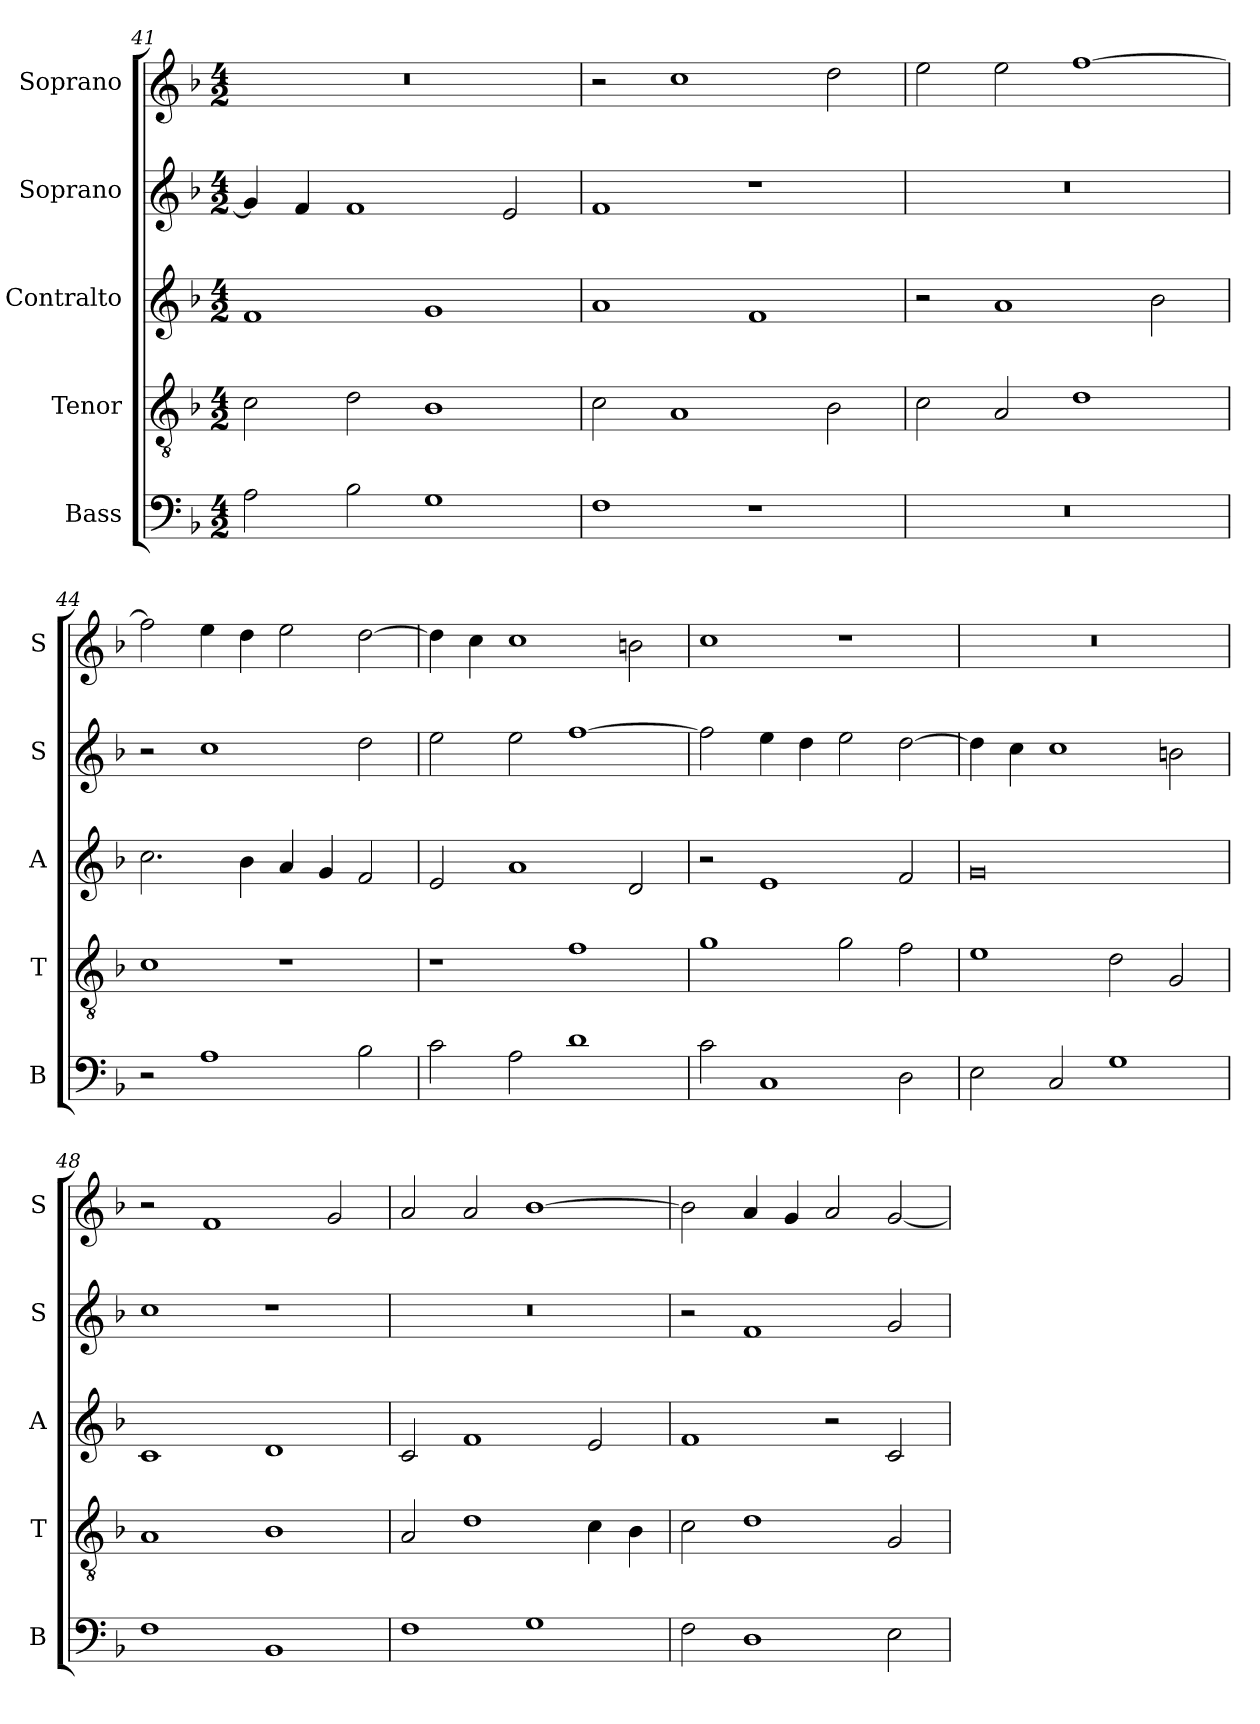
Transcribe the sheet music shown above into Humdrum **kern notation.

**kern	**kern	**kern	**kern	**kern
*part5	*part4	*part3	*part2	*part1
*staff5	*staff4	*staff3	*staff2	*staff1
*I"Bass	*I"Tenor	*I"Contralto	*I"Soprano	*I"Soprano
*I'B	*I'T	*I'A	*I'S	*I'S
*clefF4	*clefGv2	*clefG2	*clefG2	*clefG2
*k[b-]	*k[b-]	*k[b-]	*k[b-]	*k[b-]
*F:ion	*F:ion	*F:ion	*F:ion	*F:ion
*M4/2	*M4/2	*M4/2	*M4/2	*M4/2
=41	=41	=41	=41	=41
2A	2c	1f	4g]	0r
.	.	.	4f	.
2B-	2d	.	1f	.
1G	1B-	1g	.	.
.	.	.	2e	.
=42	=42	=42	=42	=42
1F	2c	1a	1f	2r
.	1A	.	.	1cc
1r	.	1f	1r	.
.	2B-	.	.	2dd
=43	=43	=43	=43	=43
0r	2c	2r	0r	2ee
.	2A	1a	.	2ee
.	1d	.	.	[1ff
.	.	2b-	.	.
=44	=44	=44	=44	=44
2r	1c	2.cc	2r	2ff]
1A	.	.	1cc	4ee
.	.	4b-	.	4dd
.	1r	4a	.	2ee
.	.	4g	.	.
2B-	.	2f	2dd	[2dd
=45	=45	=45	=45	=45
2c	1r	2e	2ee	4dd]
.	.	.	.	4cc
2A	.	1a	2ee	1cc
1d	1f	.	[1ff	.
.	.	2d	.	2bn
=46	=46	=46	=46	=46
2c	1g	2r	2ff]	1cc
1C	.	1e	4ee	.
.	.	.	4dd	.
.	2g	.	2ee	1r
2D	2f	2f	[2dd	.
=47	=47	=47	=47	=47
2E	1e	0g	4dd]	0r
.	.	.	4cc	.
2C	.	.	1cc	.
1G	2d	.	.	.
.	2G	.	2bn	.
=48	=48	=48	=48	=48
1F	1A	1c	1cc	2r
.	.	.	.	1f
1BB-	1B-	1d	1r	.
.	.	.	.	2g
=49	=49	=49	=49	=49
1F	2A	2c	0r	2a
.	1d	1f	.	2a
1G	.	.	.	[1b-
.	4c	2e	.	.
.	4B-	.	.	.
=50	=50	=50	=50	=50
2F	2c	1f	2r	2b-]
1D	1d	.	1f	4a
.	.	.	.	4g
.	.	2r	.	2a
2E	2G	2c	2g	[2g
=	=	=	=	=
*-	*-	*-	*-	*-
